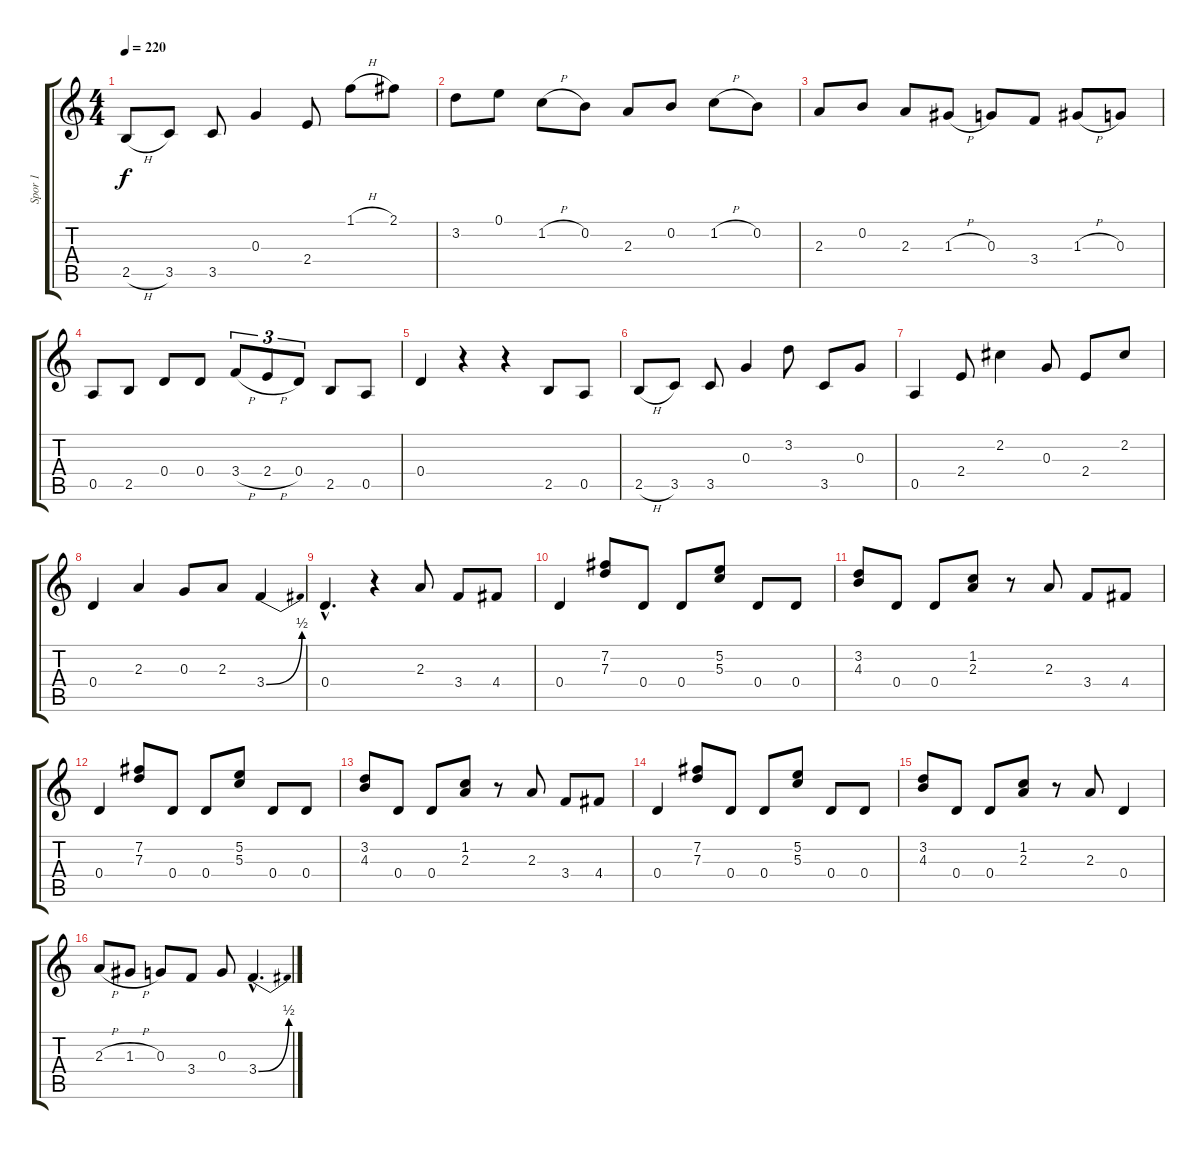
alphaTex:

\track ("Spor 1" "Spor 1") {instrument acousticguitarsteel}
\staff {score tabs}
\tuning (E4 B3 G3 D3 A2 E2) {hide}
\ts (4 4)
\tempo 220
\clef g2
\ks c
2.5{h}.8{dy f} 3.5.8 3.5.8 0.3.4 2.4.8 1.1{h}.8 2.1.8 |
3.2.8 0.1.8 1.2{h}.8 0.2.8 2.3.8 0.2.8 1.2{h}.8 0.2.8 |
2.3.8 0.2.8 2.3.8 1.3{h}.8 0.3.8 3.4.8 1.3{h}.8 0.3.8 |
0.5.8 2.5.8 0.4.8 0.4.8 3.4{h}.8{tu (3 2)} 2.4{h}.8{tu (3 2)} 0.4.8{tu (3 2)} 2.5.8 0.5.8 |
0.4.4 r.4 r.4 2.5.8 0.5.8 |
2.5{h}.8 3.5.8 3.5.8 0.3.4 3.2.8 3.5.8 0.3.8 |
0.5.4 2.4.8 2.2.4 0.3.8 2.4.8 2.2.8 |
0.4.4 2.3.4 0.3.8 2.3.8 3.4{be (bend 0 0 60 2)}.4 |
0.4{hac}.4{d} r.4 2.3.8 3.4.8 4.4.8 |
0.4.4 (7.2 7.3).8 0.4.8 0.4.8 (5.2 5.3).8 0.4.8 0.4.8 |
(3.2 4.3).8 0.4.8 0.4.8 (1.2 2.3).8 r.8 2.3.8 3.4.8 4.4.8 |
0.4.4 (7.2 7.3).8 0.4.8 0.4.8 (5.2 5.3).8 0.4.8 0.4.8 |
(3.2 4.3).8 0.4.8 0.4.8 (1.2 2.3).8 r.8 2.3.8 3.4.8 4.4.8 |
0.4.4 (7.2 7.3).8 0.4.8 0.4.8 (5.2 5.3).8 0.4.8 0.4.8 |
(3.2 4.3).8 0.4.8 0.4.8 (1.2 2.3).8 r.8 2.3.8 0.4.4 |
2.3{h}.8 1.3{h}.8 0.3.8 3.4.8 0.3.8 3.4{be (bend 0 0 60 2) hac}.4{d}
